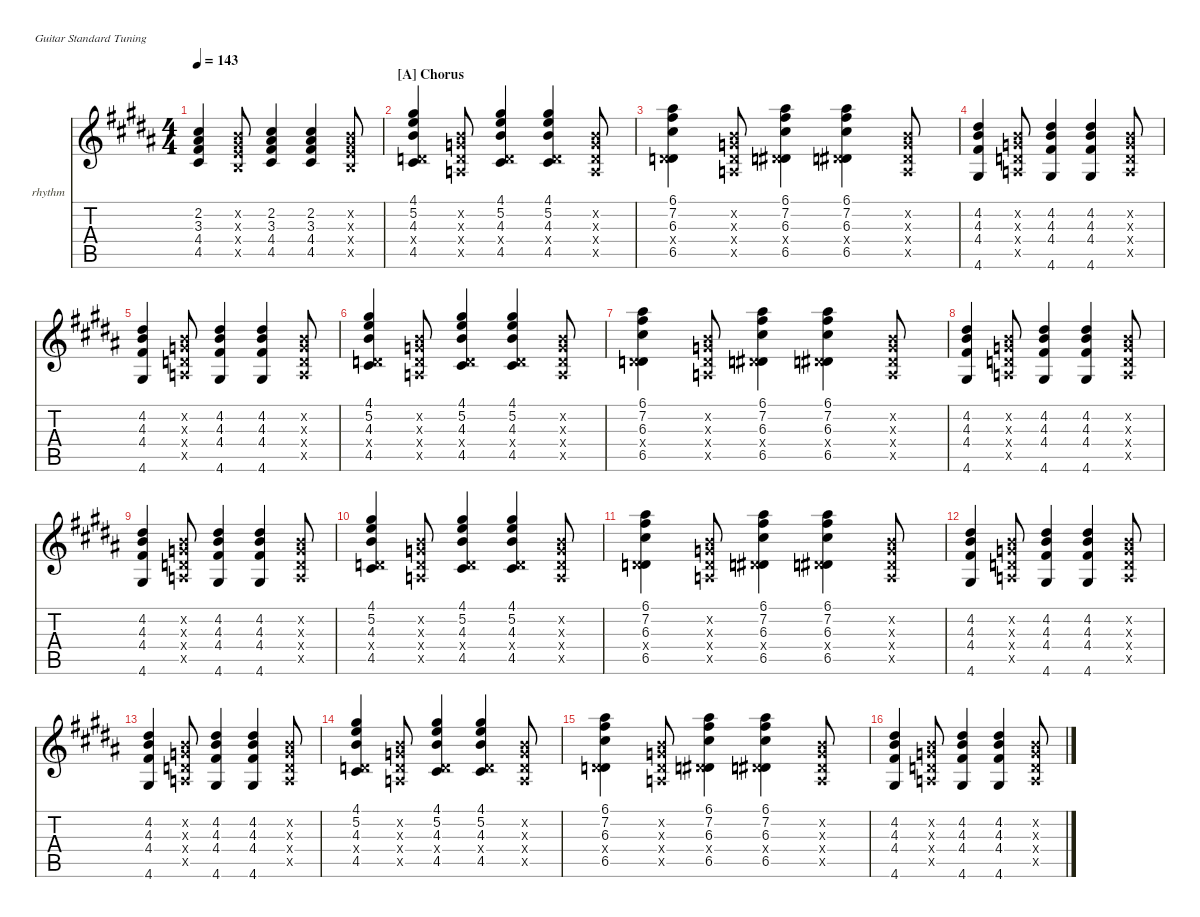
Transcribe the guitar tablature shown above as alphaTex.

\defaultSystemsLayout 4
\hideDynamics
\bracketExtendMode nobrackets
\firstSystemTrackNameOrientation horizontal
\otherSystemsTrackNameOrientation horizontal
\track ("rhythm guitar" "rhythm") {instrument electricguitarclean}
\staff {score tabs}
\tuning (E4 B3 G3 D3 A2 E2)
\ts (4 4)
\tempo 143
\clef g2
\ks g#minor
(4.5{acc #} 4.4{acc #} 3.3{acc #} 2.2{acc #}).4{dy mf beam Up} (2.5{x acc forcenatural} 2.4{x acc forcenatural} 1.3{x acc #} 0.2{x acc forcenatural}).8{beam Up} (4.5{acc #} 4.4{acc #} 3.3{acc #} 2.2{acc #}).4{beam Up} (4.5{acc #} 4.4{acc #} 3.3{acc #} 2.2{acc #}).4{beam Up} (2.5{x acc forcenatural} 2.4{x acc forcenatural} 1.3{x acc #} 0.2{x acc forcenatural}).8{beam Up} |
\section ("A" "Chorus")
(4.5{acc #} 0.4{x acc forcenatural} 4.3{acc forcenatural} 5.2{acc forcenatural} 4.1{acc #}).4{beam Up} (0.2{x acc forcenatural} 0.3{x acc forcenatural} 0.4{x acc forcenatural} 0.5{x acc forcenatural}).8{beam Up} (4.5{acc #} 0.4{x acc forcenatural} 4.3{acc forcenatural} 5.2{acc forcenatural} 4.1{acc #}).4{beam Up} (4.5{acc #} 0.4{x acc forcenatural} 4.3{acc forcenatural} 5.2{acc forcenatural} 4.1{acc #}).4{beam Up} (0.4{x acc forcenatural} 0.3{x acc forcenatural} 0.2{x acc forcenatural} 0.5{x acc forcenatural}).8{beam Up} |
(6.5{acc #} 0.4{x acc forcenatural} 6.3{acc #} 7.2{acc #} 6.1{acc #}).4{beam Down} (0.5{x acc forcenatural} 0.4{x acc forcenatural} 0.3{x acc forcenatural} 0.2{x acc forcenatural}).8{beam Up} (6.5{acc #} 0.4{x acc forcenatural} 6.3{acc #} 7.2{acc #} 6.1{acc #}).4{beam Down} (6.5{acc #} 0.4{x acc forcenatural} 6.3{acc #} 7.2{acc #} 6.1{acc #}).4{beam Down} (0.2{x acc forcenatural} 0.3{x acc forcenatural} 0.4{x acc forcenatural} 0.5{x acc forcenatural}).8{beam Up} |
(4.6{acc #} 4.4{acc #} 4.3{acc forcenatural} 4.2{acc #}).4{beam Up} (0.5{x acc forcenatural} 0.4{x acc forcenatural} 0.3{x acc forcenatural} 0.2{x acc forcenatural}).8{beam Up} (4.6{acc #} 4.4{acc #} 4.3{acc forcenatural} 4.2{acc #}).4{beam Up} (4.6{acc #} 4.4{acc #} 4.3{acc forcenatural} 4.2{acc #}).4{beam Up} (0.2{x acc forcenatural} 0.3{x acc forcenatural} 0.4{x acc forcenatural} 0.5{x acc forcenatural}).8{beam Up} |
(4.6{acc #} 4.4{acc #} 4.3{acc forcenatural} 4.2{acc #}).4{beam Up} (0.5{x acc forcenatural} 0.4{x acc forcenatural} 0.3{x acc forcenatural} 0.2{x acc forcenatural}).8{beam Up} (4.6{acc #} 4.4{acc #} 4.3{acc forcenatural} 4.2{acc #}).4{beam Up} (4.6{acc #} 4.4{acc #} 4.3{acc forcenatural} 4.2{acc #}).4{beam Up} (0.2{x acc forcenatural} 0.3{x acc forcenatural} 0.4{x acc forcenatural} 0.5{x acc forcenatural}).8{beam Up} |
(4.5{acc #} 0.4{x acc forcenatural} 4.3{acc forcenatural} 5.2{acc forcenatural} 4.1{acc #}).4{beam Up} (0.2{x acc forcenatural} 0.3{x acc forcenatural} 0.4{x acc forcenatural} 0.5{x acc forcenatural}).8{beam Up} (4.5{acc #} 0.4{x acc forcenatural} 4.3{acc forcenatural} 5.2{acc forcenatural} 4.1{acc #}).4{beam Up} (4.5{acc #} 0.4{x acc forcenatural} 4.3{acc forcenatural} 5.2{acc forcenatural} 4.1{acc #}).4{beam Up} (0.4{x acc forcenatural} 0.3{x acc forcenatural} 0.2{x acc forcenatural} 0.5{x acc forcenatural}).8{beam Up} |
(6.5{acc #} 0.4{x acc forcenatural} 6.3{acc #} 7.2{acc #} 6.1{acc #}).4{beam Down} (0.5{x acc forcenatural} 0.4{x acc forcenatural} 0.3{x acc forcenatural} 0.2{x acc forcenatural}).8{beam Up} (6.5{acc #} 0.4{x acc forcenatural} 6.3{acc #} 7.2{acc #} 6.1{acc #}).4{beam Down} (6.5{acc #} 0.4{x acc forcenatural} 6.3{acc #} 7.2{acc #} 6.1{acc #}).4{beam Down} (0.2{x acc forcenatural} 0.3{x acc forcenatural} 0.4{x acc forcenatural} 0.5{x acc forcenatural}).8{beam Up} |
(4.6{acc #} 4.4{acc #} 4.3{acc forcenatural} 4.2{acc #}).4{beam Up} (0.5{x acc forcenatural} 0.4{x acc forcenatural} 0.3{x acc forcenatural} 0.2{x acc forcenatural}).8{beam Up} (4.6{acc #} 4.4{acc #} 4.3{acc forcenatural} 4.2{acc #}).4{beam Up} (4.6{acc #} 4.4{acc #} 4.3{acc forcenatural} 4.2{acc #}).4{beam Up} (0.2{x acc forcenatural} 0.3{x acc forcenatural} 0.4{x acc forcenatural} 0.5{x acc forcenatural}).8{beam Up} |
(4.6{acc #} 4.4{acc #} 4.3{acc forcenatural} 4.2{acc #}).4{beam Up} (0.5{x acc forcenatural} 0.4{x acc forcenatural} 0.3{x acc forcenatural} 0.2{x acc forcenatural}).8{beam Up} (4.6{acc #} 4.4{acc #} 4.3{acc forcenatural} 4.2{acc #}).4{beam Up} (4.6{acc #} 4.4{acc #} 4.3{acc forcenatural} 4.2{acc #}).4{beam Up} (0.2{x acc forcenatural} 0.3{x acc forcenatural} 0.4{x acc forcenatural} 0.5{x acc forcenatural}).8{beam Up} |
(4.5{acc #} 0.4{x acc forcenatural} 4.3{acc forcenatural} 5.2{acc forcenatural} 4.1{acc #}).4{beam Up} (0.2{x acc forcenatural} 0.3{x acc forcenatural} 0.4{x acc forcenatural} 0.5{x acc forcenatural}).8{beam Up} (4.5{acc #} 0.4{x acc forcenatural} 4.3{acc forcenatural} 5.2{acc forcenatural} 4.1{acc #}).4{beam Up} (4.5{acc #} 0.4{x acc forcenatural} 4.3{acc forcenatural} 5.2{acc forcenatural} 4.1{acc #}).4{beam Up} (0.4{x acc forcenatural} 0.3{x acc forcenatural} 0.2{x acc forcenatural} 0.5{x acc forcenatural}).8{beam Up} |
(6.5{acc #} 0.4{x acc forcenatural} 6.3{acc #} 7.2{acc #} 6.1{acc #}).4{beam Down} (0.5{x acc forcenatural} 0.4{x acc forcenatural} 0.3{x acc forcenatural} 0.2{x acc forcenatural}).8{beam Up} (6.5{acc #} 0.4{x acc forcenatural} 6.3{acc #} 7.2{acc #} 6.1{acc #}).4{beam Down} (6.5{acc #} 0.4{x acc forcenatural} 6.3{acc #} 7.2{acc #} 6.1{acc #}).4{beam Down} (0.2{x acc forcenatural} 0.3{x acc forcenatural} 0.4{x acc forcenatural} 0.5{x acc forcenatural}).8{beam Up} |
(4.6{acc #} 4.4{acc #} 4.3{acc forcenatural} 4.2{acc #}).4{beam Up} (0.5{x acc forcenatural} 0.4{x acc forcenatural} 0.3{x acc forcenatural} 0.2{x acc forcenatural}).8{beam Up} (4.6{acc #} 4.4{acc #} 4.3{acc forcenatural} 4.2{acc #}).4{beam Up} (4.6{acc #} 4.4{acc #} 4.3{acc forcenatural} 4.2{acc #}).4{beam Up} (0.2{x acc forcenatural} 0.3{x acc forcenatural} 0.4{x acc forcenatural} 0.5{x acc forcenatural}).8{beam Up} |
(4.6{acc #} 4.4{acc #} 4.3{acc forcenatural} 4.2{acc #}).4{beam Up} (0.5{x acc forcenatural} 0.4{x acc forcenatural} 0.3{x acc forcenatural} 0.2{x acc forcenatural}).8{beam Up} (4.6{acc #} 4.4{acc #} 4.3{acc forcenatural} 4.2{acc #}).4{beam Up} (4.6{acc #} 4.4{acc #} 4.3{acc forcenatural} 4.2{acc #}).4{beam Up} (0.2{x acc forcenatural} 0.3{x acc forcenatural} 0.4{x acc forcenatural} 0.5{x acc forcenatural}).8{beam Up} |
(4.5{acc #} 0.4{x acc forcenatural} 4.3{acc forcenatural} 5.2{acc forcenatural} 4.1{acc #}).4{beam Up} (0.2{x acc forcenatural} 0.3{x acc forcenatural} 0.4{x acc forcenatural} 0.5{x acc forcenatural}).8{beam Up} (4.5{acc #} 0.4{x acc forcenatural} 4.3{acc forcenatural} 5.2{acc forcenatural} 4.1{acc #}).4{beam Up} (4.5{acc #} 0.4{x acc forcenatural} 4.3{acc forcenatural} 5.2{acc forcenatural} 4.1{acc #}).4{beam Up} (0.4{x acc forcenatural} 0.3{x acc forcenatural} 0.2{x acc forcenatural} 0.5{x acc forcenatural}).8{beam Up} |
(6.5{acc #} 0.4{x acc forcenatural} 6.3{acc #} 7.2{acc #} 6.1{acc #}).4{beam Down} (0.5{x acc forcenatural} 0.4{x acc forcenatural} 0.3{x acc forcenatural} 0.2{x acc forcenatural}).8{beam Up} (6.5{acc #} 0.4{x acc forcenatural} 6.3{acc #} 7.2{acc #} 6.1{acc #}).4{beam Down} (6.5{acc #} 0.4{x acc forcenatural} 6.3{acc #} 7.2{acc #} 6.1{acc #}).4{beam Down} (0.2{x acc forcenatural} 0.3{x acc forcenatural} 0.4{x acc forcenatural} 0.5{x acc forcenatural}).8{beam Up} |
(4.6{acc #} 4.4{acc #} 4.3{acc forcenatural} 4.2{acc #}).4{beam Up} (0.5{x acc forcenatural} 0.4{x acc forcenatural} 0.3{x acc forcenatural} 0.2{x acc forcenatural}).8{beam Up} (4.6{acc #} 4.4{acc #} 4.3{acc forcenatural} 4.2{acc #}).4{beam Up} (4.6{acc #} 4.4{acc #} 4.3{acc forcenatural} 4.2{acc #}).4{beam Up} (0.2{x acc forcenatural} 0.3{x acc forcenatural} 0.4{x acc forcenatural} 0.5{x acc forcenatural}).8{beam Up}
